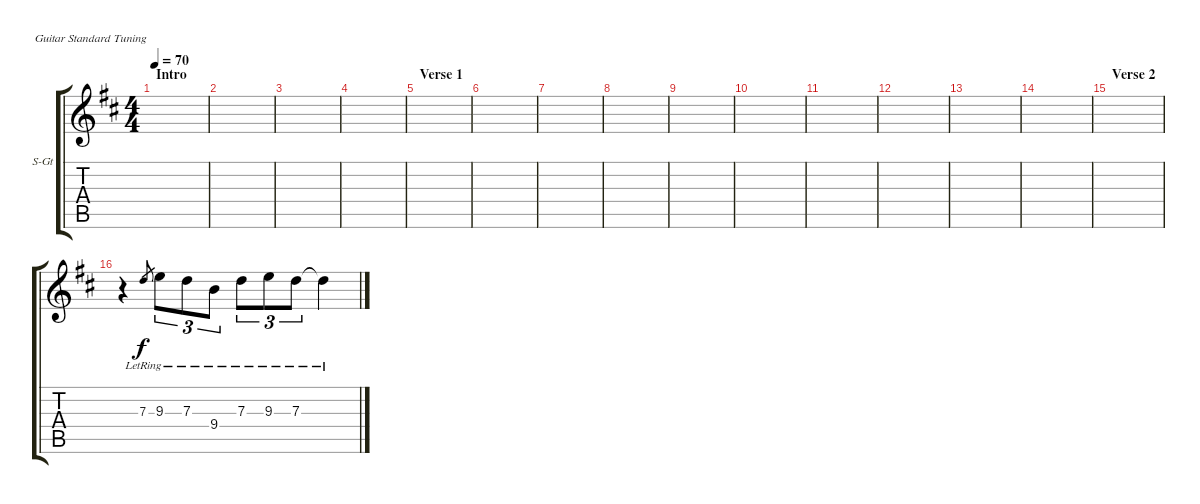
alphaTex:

\defaultSystemsLayout 4
\bracketExtendMode groupsimilarinstruments
\firstSystemTrackNameOrientation horizontal
\otherSystemsTrackNameOrientation horizontal
\track ("Solo Guitar" "S-Gt") {solo instrument acousticguitarsteel}
\staff {score tabs}
\tuning (E4 B3 G3 D3 A2 E2)
\ts (4 4)
\section ("" "Intro")
\tempo 70
\clef g2
\scale
0.523077
\ks d
|
\scale
0.238462 |
\scale
0.238462 |
\scale
0.333333 |
\section ("" "Verse 1")
\scale
0.333333 |
\scale
0.333333 |
\scale
0.333333 |
\scale
0.333333 |
\scale
0.333333 |
\scale
0.333333 |
\scale
0.333333 |
\scale
0.333333 |
\scale
0.333333 |
\scale
0.333333 |
\section ("" "Verse 2")
\scale
0.333333 |
\scale
0.333333 r.4 7.3{lr}.8{gr} 9.3{lr}.8{tu (3 2)} 7.3{lr}.8{tu (3 2)} 9.4{lr}.8{tu (3 2)} 7.3{lr}.8{tu (3 2)} 9.3{lr}.8{tu (3 2)} 7.3{lr}.8{tu (3 2)} 7.3{lr t}.4
